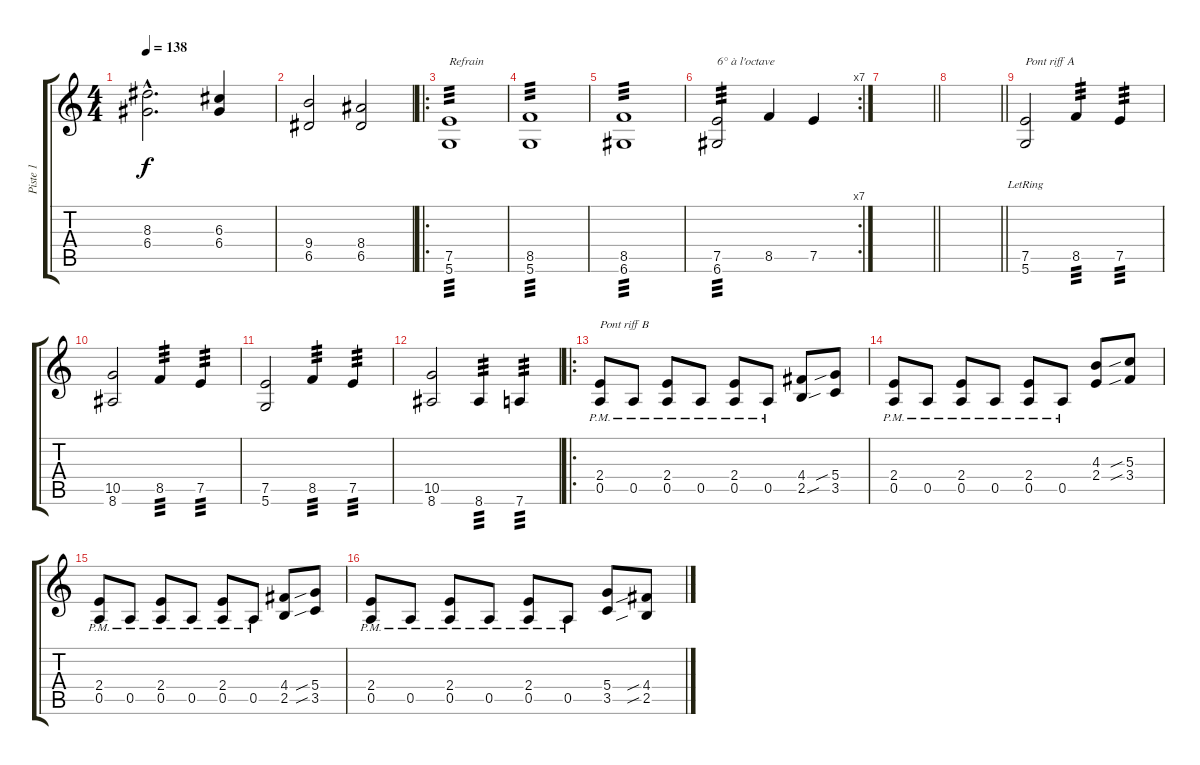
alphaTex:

\track ("Piste 1" "Piste 1") {instrument distortionguitar}
\staff {score tabs}
\tuning (E4 B3 G3 D3 A2 D2) {hide}
\ts (4 4)
\tempo 138
\clef g2
\ks c
(8.3{hac} 6.4{hac}).2{d dy f} (6.3 6.4).4 |
(9.4 6.5).2 (8.4 6.5).2 |
\ro
(7.5 5.6).1{txt "Refrain" tp 3} |
(8.5 5.6).1{tp 3} |
(8.5 6.6).1{tp 3} |
\rc 7
(7.5 6.6).2{txt "6° à l'octave" tp 3} 8.5.4 7.5.4 |
\barLineRight lightlight
|
\barLineRight lightlight
|
(7.5{lr} 5.6).2{txt "Pont riff A"} 8.5.4{tp 3} 7.5.4{tp 3} |
(10.5 8.6).2 8.5.4{tp 3} 7.5.4{tp 3} |
(7.5 5.6).2 8.5.4{tp 3} 7.5.4{tp 3} |
(10.5 8.6).2 8.6.4{tp 3} 7.6.4{tp 3} |
\ro
(2.4 0.5{pm}).8{txt "Pont riff B"} 0.5{pm}.8 (2.4 0.5{pm}).8 0.5{pm}.8 (2.4 0.5{pm}).8 0.5{pm}.8 (4.4 2.5{sou}).8 (5.4{sib} 3.5).8 |
(2.4 0.5{pm}).8 0.5{pm}.8 (2.4 0.5{pm}).8 0.5{pm}.8 (2.4 0.5{pm}).8 0.5{pm}.8 (4.3 2.4).8 (5.3{sib} 3.4{sib}).8 |
(2.4 0.5{pm}).8 0.5{pm}.8 (2.4 0.5{pm}).8 0.5{pm}.8 (2.4 0.5{pm}).8 0.5{pm}.8 (4.4 2.5).8 (5.4{sib} 3.5{sib}).8 |
(2.4 0.5{pm}).8 0.5{pm}.8 (2.4 0.5{pm}).8 0.5{pm}.8 (2.4 0.5{pm}).8 0.5{pm}.8 (5.4 3.5).8 (4.4{sib} 2.5{sib}).8
